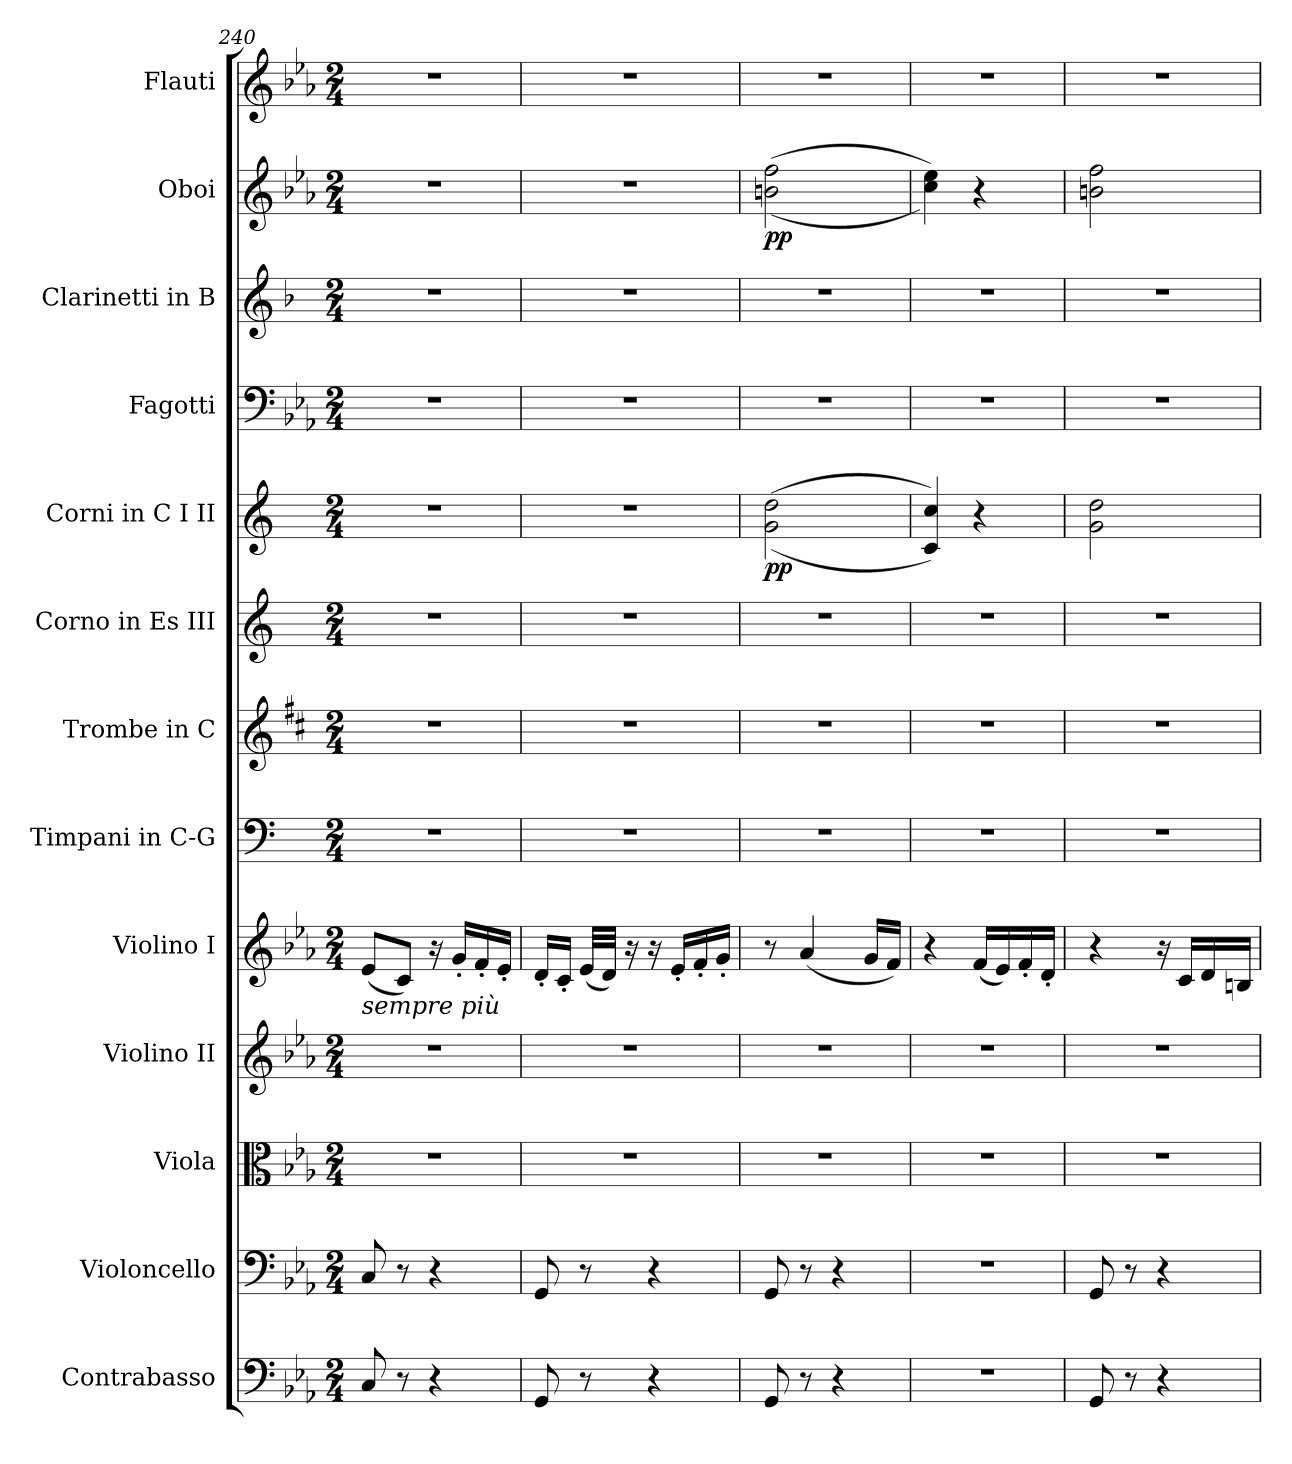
**kern	**kern	**kern	**kern	**kern	**kern	**kern	**kern	**kern	**dynam	**kern	**kern	**kern	**dynam	**kern
*part13	*part12	*part11	*part10	*part9	*part8	*part7	*part6	*part5	*part5	*part4	*part3	*part2	*part2	*part1
*staff13	*staff12	*staff11	*staff10	*staff9	*staff8	*staff7	*staff6	*staff5	*staff5	*staff4	*staff3	*staff2	*staff2	*staff1
*I"Contrabasso	*I"Violoncello	*I"Viola	*I"Violino II	*I"Violino I	*I"Timpani in C-G	*I"Trombe in C	*I"Corno in Es III	*I"Corni in C I II	*	*I"Fagotti	*I"Clarinetti in B	*I"Oboi	*	*I"Flauti
*	*	*	*	*	*I'Timp.	*I'Tr.	*I'Cor. III	*I'Cor. I II	*	*I'Fag.	*I'Cl.	*I'Ob.	*	*I'Fl.
*clefF4	*clefF4	*clefC3	*clefG2	*clefG2	*clefF4	*clefG2	*clefG2	*clefG2	*	*clefF4	*clefG2	*clefG2	*	*clefG2
*ITrd7c12	*	*	*	*	*	*ITrd1c2	*ITrd5c9	*ITrd7c12	*	*	*ITrd1c2	*	*	*
*k[b-e-a-]	*k[b-e-a-]	*k[b-e-a-]	*k[b-e-a-]	*k[b-e-a-]	*k[]	*k[]	*k[b-e-a-]	*k[]	*	*k[b-e-a-]	*k[b-e-a-]	*k[b-e-a-]	*	*k[b-e-a-]
*M2/4	*M2/4	*M2/4	*M2/4	*M2/4	*M2/4	*M2/4	*M2/4	*M2/4	*	*M2/4	*M2/4	*M2/4	*	*M2/4
=240	=240	=240	=240	=240	=240	=240	=240	=240	=240	=240	=240	=240	=240	=240
!	!	!	!	!LO:TX:b:i:t=sempre più	!	!	!	!	!	!	!	!	!	!
8CC/	8C/	2r	2r	(8e-/L	2r	2r	2r	2r	.	2r	2r	2r	.	2r
8r	8r	.	.	8c/J)	.	.	.	.	.	.	.	.	.	.
4r	4r	.	.	16r	.	.	.	.	.	.	.	.	.	.
.	.	.	.	16g'/LL	.	.	.	.	.	.	.	.	.	.
.	.	.	.	16f'/	.	.	.	.	.	.	.	.	.	.
.	.	.	.	16e-'/JJ	.	.	.	.	.	.	.	.	.	.
=241	=241	=241	=241	=241	=241	=241	=241	=241	=241	=241	=241	=241	=241	=241
8GGG/	8GG/	2r	2r	16d'/LL	2r	2r	2r	2r	.	2r	2r	2r	.	2r
.	.	.	.	16c'/JJ	.	.	.	.	.	.	.	.	.	.
8r	8r	.	.	(32e-/LLL	.	.	.	.	.	.	.	.	.	.
.	.	.	.	32d/JJJ)	.	.	.	.	.	.	.	.	.	.
.	.	.	.	16r	.	.	.	.	.	.	.	.	.	.
4r	4r	.	.	16r	.	.	.	.	.	.	.	.	.	.
.	.	.	.	16e-'/LL	.	.	.	.	.	.	.	.	.	.
.	.	.	.	16f'/	.	.	.	.	.	.	.	.	.	.
.	.	.	.	16g'/JJ	.	.	.	.	.	.	.	.	.	.
!!LO:PB:g=z
=242	=242	=242	=242	=242	=242	=242	=242	=242	=242	=242	=242	=242	=242	=242
!	!	!	!	!	!	!	!	!	!LO:DY:b	!	!	!	!LO:DY:b	!
8GGG/	8GG/	2r	2r	8r	2r	2r	2r	((2G\ 2d\	pp	2r	2r	((2bn\ 2ff\	pp	2r
8r	8r	.	.	(4a-/	.	.	.	.	.	.	.	.	.	.
4r	4r	.	.	.	.	.	.	.	.	.	.	.	.	.
.	.	.	.	16g/LL	.	.	.	.	.	.	.	.	.	.
.	.	.	.	16f/JJ)	.	.	.	.	.	.	.	.	.	.
=243	=243	=243	=243	=243	=243	=243	=243	=243	=243	=243	=243	=243	=243	=243
2r	2r	2r	2r	4r	2r	2r	2r	4C/ 4c/))	.	2r	2r	4cc\ 4ee-\))	.	2r
.	.	.	.	(16f/LL	.	.	.	4r	.	.	.	4r	.	.
.	.	.	.	16e-/)	.	.	.	.	.	.	.	.	.	.
.	.	.	.	16f'/	.	.	.	.	.	.	.	.	.	.
.	.	.	.	16d'/JJ	.	.	.	.	.	.	.	.	.	.
=244	=244	=244	=244	=244	=244	=244	=244	=244	=244	=244	=244	=244	=244	=244
8GGG/	8GG/	2r	2r	4r	2r	2r	2r	2G\ 2d\	.	2r	2r	2bn\ 2ff\	.	2r
8r	8r	.	.	.	.	.	.	.	.	.	.	.	.	.
4r	4r	.	.	16r	.	.	.	.	.	.	.	.	.	.
.	.	.	.	16c/LL	.	.	.	.	.	.	.	.	.	.
.	.	.	.	16d/	.	.	.	.	.	.	.	.	.	.
.	.	.	.	16Bn/JJ	.	.	.	.	.	.	.	.	.	.
=	=	=	=	=	=	=	=	=	=	=	=	=	=	=
*-	*-	*-	*-	*-	*-	*-	*-	*-	*-	*-	*-	*-	*-	*-
